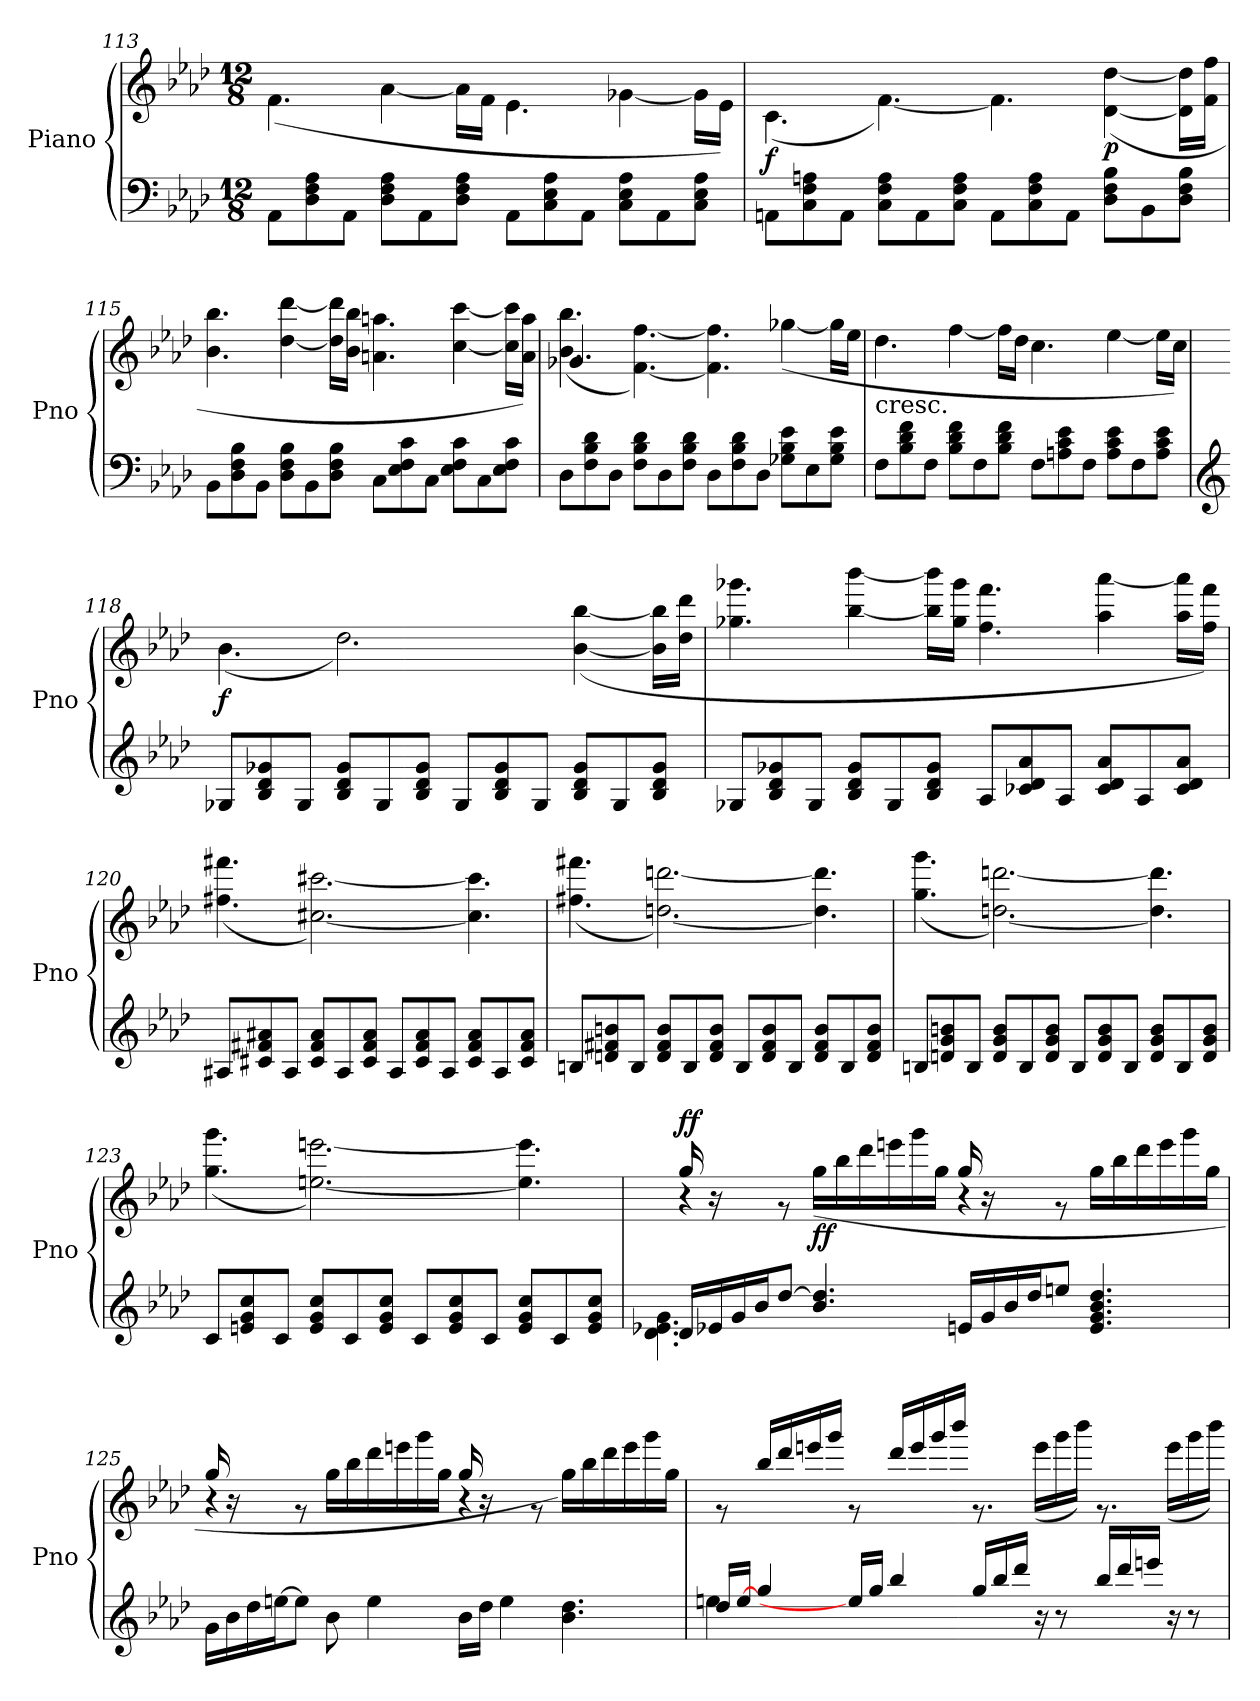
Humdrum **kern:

**kern	**kern	**dynam
*part1	*part1	*part1
*staff2	*staff1	*staff1/2
*I"Piano	*	*
*I'Pno	*	*
!!LO:LB:g=z
*clefF4	*clefG2	*
*k[b-e-a-d-]	*k[b-e-a-d-]	*
*M12/8	*M12/8	*
=113	=113	=113
*	*^	*
8AA-\L	1.ryy	(>4.f\	.
8D-\ 8F\ 8A-\	.	.	.
8AA-\J	.	.	.
8D-\ 8F\ 8A-\L	.	[4a-\	.
8AA-\	.	.	.
8D-\ 8F\ 8A-\J	.	16a-\LL]	.
.	.	16f\JJ	.
8AA-\L	.	4.e-\	.
8C\ 8E-\ 8A-\	.	.	.
8AA-\J	.	.	.
8C\ 8E-\ 8A-\L	.	[4g-X\	.
8AA-\	.	.	.
8C\ 8E-\ 8A-\J	.	16g-\LL]	.
.	.	16e-\JJ)	.
=114	=114	=114	=114
!	!	!	!LO:DY:b
8AAn\L	1.ryy	(<4.c\	f
8C\ 8F\ 8An\	.	.	.
8AA\J	.	.	.
8C\ 8F\ 8A\L	.	[4.f\)	.
8AA\	.	.	.
8C\ 8F\ 8A\J	.	.	.
8AA\L	.	4.f\]	.
8C\ 8F\ 8A\	.	.	.
8AA\J	.	.	.
!	!	!	!LO:DY:b
8D-\ 8F\ 8B-\L	.	(>[4d-\ [4dd-\	p
8BB-\	.	.	.
8D-\ 8F\ 8B-\J	.	16d-\] 16dd-\]LL	.
.	.	16f\ 16ff\JJ	.
!!LO:LB:g=z	!!
=115	=115	=115	=115
8BB-\L	1.ryy	4.b-\ 4.bb-\	.
8D-\ 8F\ 8B-\	.	.	.
8BB-\J	.	.	.
8D-\ 8F\ 8B-\L	.	[4dd-\ [4ddd-\	.
8BB-\	.	.	.
8D-\ 8F\ 8B-\J	.	16dd-\] 16ddd-\]LL	.
.	.	16b-\ 16bb-\JJ	.
8C\L	.	4.an\ 4.aan\	.
8E-\ 8F\ 8c\	.	.	.
8C\J	.	.	.
8E-\ 8F\ 8c\L	.	[4cc\ [4ccc\	.
8C\	.	.	.
8E-\ 8F\ 8c\J	.	16cc\] 16ccc\]LL	.
.	.	16a\ 16aa\JJ)	.
=116	=116	=116	=116
*	*	*^	*
8D-\L	1.ryy	(<4.b-\ 4.bb-\	4.g-X/	.
8F\ 8B-\ 8d-\	.	.	.	.
8D-\J	.	.	.	.
8F\ 8B-\ 8d-\L	.	[4.f\ [4.ff\)	1ryy	.
8D-\	.	.	.	.
8F\ 8B-\ 8d-\J	.	.	.	.
8D-\L	.	4.f\] 4.ff\]	.	.
8F\ 8B-\ 8d-\	.	.	.	.
8D-\J	.	.	.	.
8G-X\ 8B-\ 8e-\L	.	(>[4gg-X\	.	.
8E-\	.	.	.	.
8G-\ 8B-\ 8e-\J	.	16gg-\LL]	8ryy	.
.	.	16ee-\JJ	.	.
*	*	*v	*v	*
!!LO:PB:g=z
=117	=117	=117	=117
!	!LO:TX:b:t=cresc.	!	!
8F\L	1.ryy	4.dd-\	.
8B-\ 8d-\ 8f\	.	.	.
8F\J	.	.	.
8B-\ 8d-\ 8f\L	.	[4ff\	.
8F\	.	.	.
8B-\ 8d-\ 8f\J	.	16ff\LL]	.
.	.	16dd-\JJ	.
8F\L	.	4.cc\	.
8An\ 8c\ 8e-\	.	.	.
8F\J	.	.	.
8A\ 8c\ 8e-\L	.	[4ee-\	.
8F\	.	.	.
8A\ 8c\ 8e-\J	.	16ee-\LL]	.
.	.	16cc\JJ)	.
=118	=118	=118	=118
*clefG2	*	*	*
!	!	!	!LO:DY:b
8G-X/L	1.ryy	(<4.b-\	f
8B-/ 8d-/ 8g-X/	.	.	.
8G-/J	.	.	.
8B-/ 8d-/ 8g-/L	.	2.dd-\)	.
8G-/	.	.	.
8B-/ 8d-/ 8g-/J	.	.	.
8G-/L	.	.	.
8B-/ 8d-/ 8g-/	.	.	.
8G-/J	.	.	.
8B-/ 8d-/ 8g-/L	.	(<[4b-\ [4bb-\	.
8G-/	.	.	.
8B-/ 8d-/ 8g-/J	.	16b-\] 16bb-\]LL	.
.	.	16dd-\ 16ddd-\JJ	.
!!LO:LB:g=z	!!
=119	=119	=119	=119
!	!	!	!LO:DY:b
8G-X/L	1.ryy	4.gg-X\ 4.ggg-X\	other-dynamics
8B-/ 8d-/ 8g-X/	.	.	.
8G-/J	.	.	.
8B-/ 8d-/ 8g-/L	.	[4bb-\ [4bbb-\	.
8G-/	.	.	.
8B-/ 8d-/ 8g-/J	.	16bb-\] 16bbb-\]LL	.
.	.	16gg-\ 16ggg-\JJ	.
8A-/L	.	4.ff\ 4.fff\	.
8c-X/ 8d-/ 8a-/	.	.	.
8A-/J	.	.	.
8c-/ 8d-/ 8a-/L	.	4aa-\ [4aaa-\	.
8A-/	.	.	.
8c-/ 8d-/ 8a-/J	.	16aa-\ 16aaa-\]LL	.
.	.	16ff\ 16fff\JJ)	.
=120	=120	=120	=120
8A#X/L	1.ryy	(<4.ff#X\ 4.fff#X\	.
8c#X/ 8f#X/ 8a#X/	.	.	.
8A#/J	.	.	.
8c#/ 8f#/ 8a#/L	.	[2.cc#X\ [2.ccc#X\)	.
8A#/	.	.	.
8c#/ 8f#/ 8a#/J	.	.	.
8A#/L	.	.	.
8c#/ 8f#/ 8a#/	.	.	.
8A#/J	.	.	.
8c#/ 8f#/ 8a#/L	.	4.cc#\] 4.ccc#\]	.
8A#/	.	.	.
8c#/ 8f#/ 8a#/J	.	.	.
!!LO:LB:g=z	!!
=121	=121	=121	=121
8Bn/L	1.ryy	(<4.ff#X\ 4.fff#X\	.
8dn/ 8f#X/ 8bn/	.	.	.
8B/J	.	.	.
8d/ 8f#/ 8b/L	.	[2.ddn\ [2.dddn\)	.
8B/	.	.	.
8d/ 8f#/ 8b/J	.	.	.
8B/L	.	.	.
8d/ 8f#/ 8b/	.	.	.
8B/J	.	.	.
8d/ 8f#/ 8b/L	.	4.dd\] 4.ddd\]	.
8B/	.	.	.
8d/ 8f#/ 8b/J	.	.	.
=122	=122	=122	=122
8Bn/L	1.ryy	(<4.gg\ 4.ggg\	.
8dn/ 8g/ 8bn/	.	.	.
8B/J	.	.	.
8d/ 8g/ 8b/L	.	[2.ddn\ [2.dddn\)	.
8B/	.	.	.
8d/ 8g/ 8b/J	.	.	.
8B/L	.	.	.
8d/ 8g/ 8b/	.	.	.
8B/J	.	.	.
8d/ 8g/ 8b/L	.	4.dd\] 4.ddd\]	.
8B/	.	.	.
8d/ 8g/ 8b/J	.	.	.
!!LO:LB:g=z	!!
=123	=123	=123	=123
8c/L	1.ryy	(<4.gg\ 4.ggg\	.
8en/ 8g/ 8cc/	.	.	.
8c/J	.	.	.
8e/ 8g/ 8cc/L	.	[2.een\ [2.eeen\)	.
8c/	.	.	.
8e/ 8g/ 8cc/J	.	.	.
8c/L	.	.	.
8e/ 8g/ 8cc/	.	.	.
8c/J	.	.	.
8e/ 8g/ 8cc/L	.	4.ee\] 4.eee\]	.
8c/	.	.	.
8e/ 8g/ 8cc/J	.	.	.
=124	=124	=124	=124
*^	*	*^	*
!	!	!	!	!	!LO:DY:a
16d-/LL	4.d-\ 4.e-X\ 4.g\	1.ryy	4r	(<16gg/	ff
16e-X/	.	.	.	16r	.
16g/	.	.	.	2ryy	.
16b-/J	.	.	.	.	.
[8dd-/J	.	.	8r	.	.
!	!	!	!	!	!LO:DY:b
4.b-/ 4.dd-/]	1ryy	.	(16gg\LL	.	ff
.	.	.	16bb-\	.	.
.	.	.	16ddd-\	.	.
.	.	.	16eeen\	.	.
.	.	.	16ggg\	8ryy	.
.	.	.	16gg\JJ	.	.
16en/LL	.	.	4r	16gg/	.
16g/	.	.	.	16r	.
16b-/	.	.	.	2ryy	.
16dd-/J	.	.	.	.	.
8een/J	.	.	8r	.	.
4.e/ 4.g/ 4.b-/ 4.dd-/	.	.	16gg\LL	.	.
.	.	.	16bb-\	.	.
.	.	.	16ddd-\	.	.
.	.	.	16eee\	.	.
.	8ryy	.	16ggg\	8ryy	.
.	.	.	16gg\JJ	.	.
*v	*v	*	*	*	*
!!LO:LB:g=z	!!	!!
=125	=125	=125	=125	=125
16g\LL	1.ryy	4r	16gg/	.
16b-\	.	.	16r	.
16dd-\	.	.	2ryy	.
[16een\J	.	.	.	.
8ee\J]	.	8r	.	.
8b-\	.	16gg\LL	.	.
.	.	16bb-\	.	.
4ee\)	.	16ddd-\	.	.
.	.	16eeen\	.	.
.	.	16ggg\	8ryy	.
.	.	16gg\JJ	.	.
16b-\LL	.	4r	(>16gg/	.
16dd-\JJ	.	.	16r	.
4ee\	.	.	2ryy	.
.	.	8r	.	.
4.b-\ 4.dd-\	.	16gg\LL)	.	.
.	.	16bb-\	.	.
.	.	16ddd-\	.	.
.	.	16eee\	.	.
.	.	16ggg\	8ryy	.
.	.	16gg\JJ	.	.
*	*	*v	*v	*
!!LO:PB:g=z
=126	=126	=126	=126
*^	*	*	*
16dd-/LL	4een\	1.ryy	8r	.
[16ee/JJ	.	.	.	.
4gg/	.	.	16bb-/LL	.
.	.	.	16ddd-/	.
.	1ryy	.	16eeen/	.
.	.	.	16ggg/JJ	.
16ee/LL]	.	.	8r	.
16gg/JJ	.	.	.	.
4bb-/	.	.	16ddd-/LL	.
.	.	.	16eee/	.
.	.	.	16ggg/	.
.	.	.	16bbb-/JJ	.
16gg/LL	.	.	8.r	.
16bb-/	.	.	.	.
16ddd-/JJ	.	.	.	.
16r	.	.	(<16eee\LL	.
8r	.	.	16ggg\	.
.	.	.	16bbb-\JJ)	.
16bb-/LL	.	.	8.r	.
16ddd-/	.	.	.	.
16eeen/JJ	4ryy	.	.	.
16r	.	.	(<16eee\LL	.
8r	.	.	16ggg\	.
.	.	.	16bbb-\JJ)	.
*v	*v	*	*	*
*	*v	*v	*
=	=	=
*-	*-	*-
